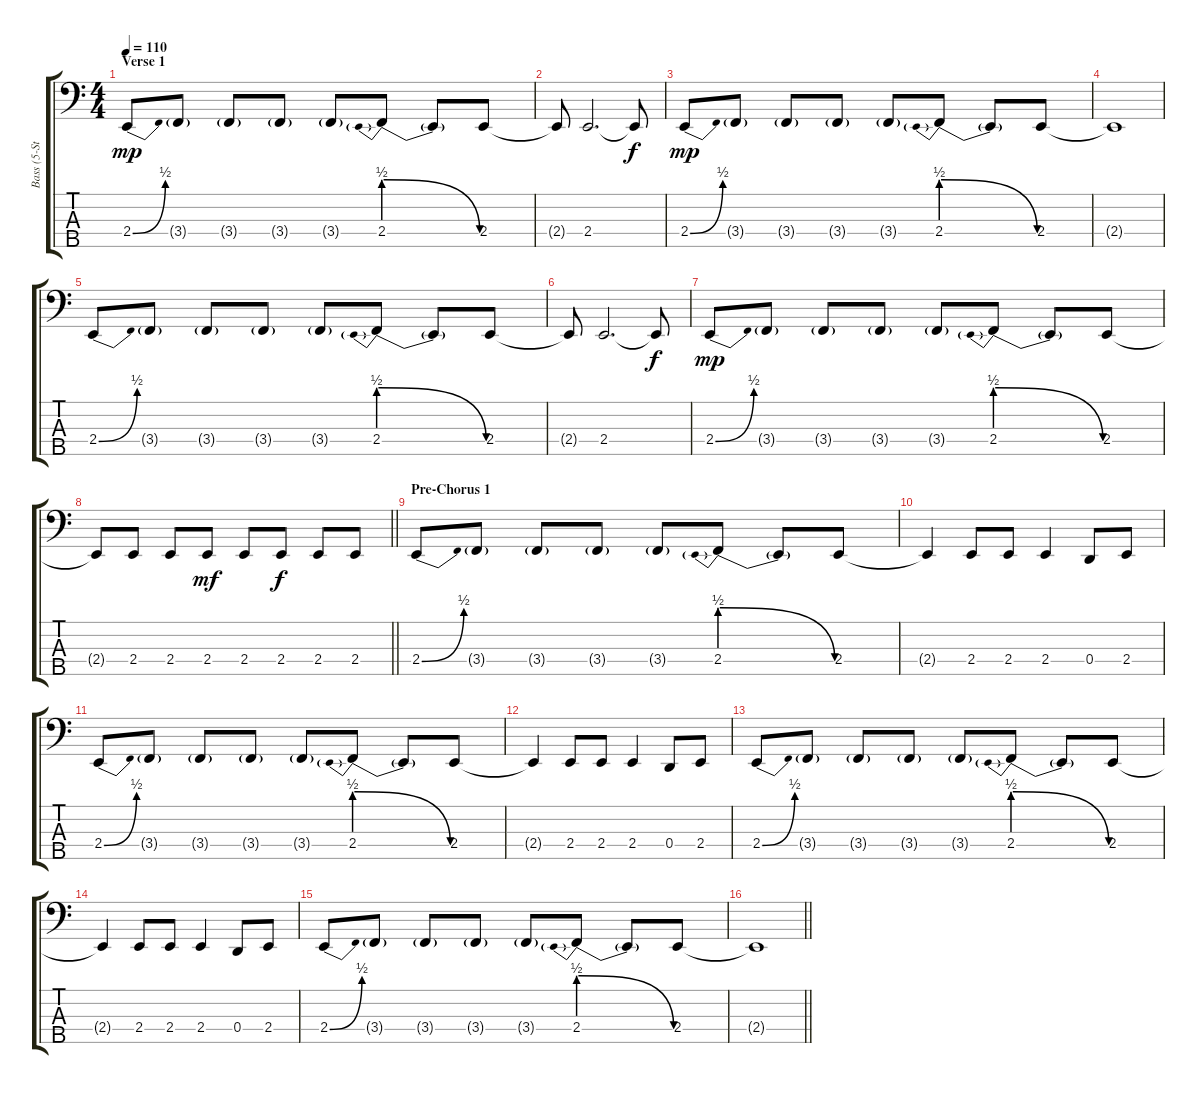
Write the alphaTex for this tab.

\track ("Bass (5-String)" "Bass (5-St") {instrument electricbassfinger}
\staff {score tabs}
\tuning (F2 C2 G1 D1 A0) {hide}
\ts (4 4)
\section ("" "Verse 1")
\tempo 110
\clef f4
\ks c
2.4{be (bend 0 0 60 2)}.8{dy mp} 3.4{g}.8 3.4{g}.8 3.4{g}.8 3.4{g}.8 2.4{be (prebendrelease 0 2 60 0)}.8 2.4{t}.8 2.4.8 |
2.4{t}.8 2.4.2{d} 2.4{t}.8{dy f} |
2.4{be (bend 0 0 60 2)}.8{dy mp} 3.4{g}.8 3.4{g}.8 3.4{g}.8 3.4{g}.8 2.4{be (prebendrelease 0 2 60 0)}.8 2.4{t}.8 2.4.8 |
2.4{t}.1 |
2.4{be (bend 0 0 60 2)}.8 3.4{g}.8 3.4{g}.8 3.4{g}.8 3.4{g}.8 2.4{be (prebendrelease 0 2 60 0)}.8 2.4{t}.8 2.4.8 |
2.4{t}.8 2.4.2{d} 2.4{t}.8{dy f} |
2.4{be (bend 0 0 60 2)}.8{dy mp} 3.4{g}.8 3.4{g}.8 3.4{g}.8 3.4{g}.8 2.4{be (prebendrelease 0 2 60 0)}.8 2.4{t}.8 2.4.8 |
\barLineRight lightlight
2.4{t}.8 2.4.8 2.4.8 2.4.8{dy mf} 2.4.8 2.4.8{dy f} 2.4.8 2.4.8 |
\section ("" "Pre-Chorus 1")
2.4{be (bend 0 0 60 2)}.8 3.4{g}.8 3.4{g}.8 3.4{g}.8 3.4{g}.8 2.4{be (prebendrelease 0 2 60 0)}.8 2.4{t}.8 2.4.8 |
2.4{t}.4 2.4.8 2.4.8 2.4.4 0.4.8 2.4.8 |
2.4{be (bend 0 0 60 2)}.8 3.4{g}.8 3.4{g}.8 3.4{g}.8 3.4{g}.8 2.4{be (prebendrelease 0 2 60 0)}.8 2.4{t}.8 2.4.8 |
2.4{t}.4 2.4.8 2.4.8 2.4.4 0.4.8 2.4.8 |
2.4{be (bend 0 0 60 2)}.8 3.4{g}.8 3.4{g}.8 3.4{g}.8 3.4{g}.8 2.4{be (prebendrelease 0 2 60 0)}.8 2.4{t}.8 2.4.8 |
2.4{t}.4 2.4.8 2.4.8 2.4.4 0.4.8 2.4.8 |
2.4{be (bend 0 0 60 2)}.8 3.4{g}.8 3.4{g}.8 3.4{g}.8 3.4{g}.8 2.4{be (prebendrelease 0 2 60 0)}.8 2.4{t}.8 2.4.8 |
\barLineRight lightlight
2.4{t}.1
